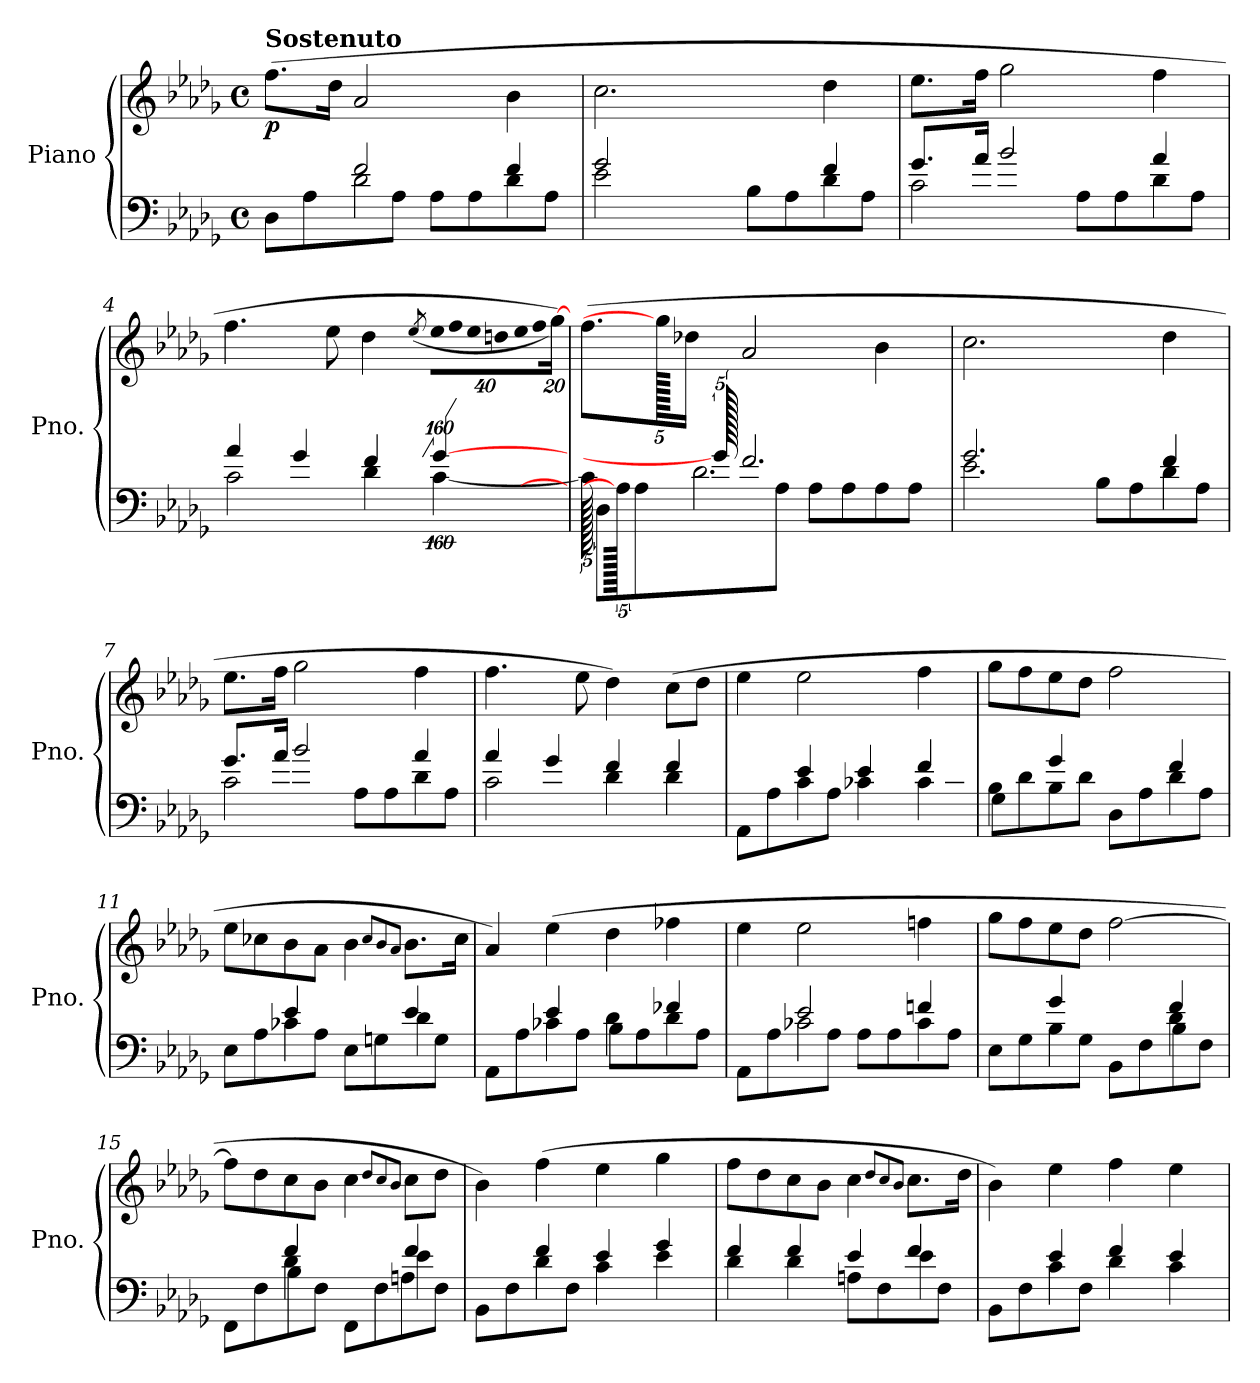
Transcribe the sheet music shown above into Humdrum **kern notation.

**kern	**kern	**dynam
*part1	*part1	*part1
*staff2	*staff1	*staff1/2
*I"Piano	*	*
*I'Pno.	*	*
*clefF4	*clefG2	*
*k[b-e-a-d-g-]	*k[b-e-a-d-g-]	*
*M4/4	*M4/4	*
*met(c)	*met(c)	*
=1	=1	=1
*^	*	*
*	*^	*	*
!	!	!	!LO:TX:a:B:t=Sostenuto	!
!	!	!	!	!LO:DY:b
4ryy	4ryy	8D-\L	(>8.ff\L	p
.	.	8A-\	.	.
.	.	.	16dd-\Jk	.
2f/	2d-\	8A-\yy	2a-/	.
.	.	8A-\J	.	.
.	.	8A-\L	.	.
.	.	8A-\	.	.
4f/	4d-\	8A-\yy	4b-\	.
.	.	8A-\J	.	.
=2	=2	=2	=2	=2
2g-/	2e-\	8A-\Lyy	2.cc\	.
.	.	8A-\	.	.
.	.	8A-\	.	.
.	.	8A-\J	.	.
4ryy	4ryy	8B-\L	.	.
.	.	8A-\	.	.
4f/	4d-\	8A-\yy	4dd-\	.
.	.	8A-\J	.	.
=3	=3	=3	=3	=3
8.g-/L	2c\	8A-\Lyy	8.ee-\L	.
.	.	16A-\L	.	.
16a-/Jk	.	16a-\J	16ff\Jk	.
2b-/	.	8b-\yy	2gg-\	.
.	.	8A-\J	.	.
.	4ryy	8A-\L	.	.
.	.	8A-\	.	.
4a-/	4d-\	8A-\yy	4ff\	.
.	.	8A-\J	.	.
=4	=4	=4	=4	=4
640ryy	640ryy	640ryy	4.ff\	.
4a-/	2c\	8A-\Lyy	.	.
.	.	8A-\	.	.
4g-/	.	8g-\yy	.	.
.	.	.	8ee-\	.
.	.	8A-\J	.	.
.	.	.	4dd-\	.
4f/	4d-\	8A-\Lyy	.	.
.	.	8A-\	.	.
.	.	.	(<8qee-/	.
*	*	*	*Xbrackettup	*
!	!	!	!LO:N:vis=8	!
.	.	.	640%23ee-\L	.
[640%159g-/	[640%159c\	8A-\yy	.	.
!	!	!	!LO:N:vis=8	!
.	.	.	640%23ff\	.
!	!	!	!LO:N:vis=8	!
.	.	.	640%23ee-\	.
!	!	!	!LO:N:vis=8	!
.	.	.	640%23ddn\	.
.	.	[640%79A-\J	.	.
!	!	!	!LO:N:vis=8	!
.	.	.	640%23ee-\	.
!	!	!	!LO:N:vis=8	!
.	.	.	640%23ff\	.
.	.	.	[320%11gg-\J))	.
!!LO:LB:g=z
=5	=5	=5	=5	=5
4ryy	640c\]	8D-\L	(>8.ff\L	.
.	640%159ryy	.	.	.
.	.	640A-\J]	.	.
.	.	8A-\	.	.
.	.	.	640gg-\J]	.
.	.	.	16dd-X\Jk	.
640g-/]	2.d-\	.	.	.
2.f/	.	8A-\yy	2a-/	.
.	.	8A-\J	.	.
.	.	8A-\L	.	.
.	.	8A-\	.	.
.	.	8A-\	4b-\	.
.	.	8A-\J	.	.
.	640ryy	.	.	.
=6	=6	=6	=6	=6
2.g-/	2.e-\	8A-\Lyy	2.cc\	.
.	.	8A-\	.	.
.	.	8A-\	.	.
.	.	8A-\J	.	.
.	.	8B-\L	.	.
.	.	8A-\	.	.
4f/	4d-\	8A-\yy	4dd-\	.
.	.	8A-\J	.	.
=7	=7	=7	=7	=7
8.g-/L	2c\	8A-\Lyy	8.ee-\L	.
.	.	16A-\L	.	.
16a-/Jk	.	16a-\J	16ff\Jk	.
2b-/	.	8b-\yy	2gg-\	.
.	.	8A-\J	.	.
.	4ryy	8A-\L	.	.
.	.	8A-\	.	.
4a-/	4d-\	8A-\yy	4ff\	.
.	.	8A-\J	.	.
=8	=8	=8	=8	=8
4a-/	2c\	8A-\Lyy	4.ff\	.
.	.	8A-\	.	.
4g-/	.	8c\	.	.
.	.	8A-\J	8ee-\	.
4f/	4d-\	8A-\Lyy	4dd-\)	.
.	.	8A-\	.	.
4f/	4d-\	8A-\yy	(>8cc\L	.
.	.	8A-\J	8dd-\J	.
=9	=9	=9	=9	=9
4ryy	4ryy	8AA-\L	4ee-\	.
.	.	8A-\	.	.
4e-/	4c\	8c\yy	2ee-\	.
.	.	8A-\J	.	.
4e-/	4c-X\	8A-\Lyy	.	.
.	.	8A-\	.	.
4f/	4c-\	8D-\	4ff\	.
.	.	8d-\J	.	.
!!LO:LB:g=z
=10	=10	=10	=10	=10
4ryy	4B-\	8G-\L	8gg-\L	.
.	.	8d-\	8ff\	.
4g-/	2ryy	8B-\	8ee-\	.
.	.	8d-\J	8dd-\J	.
4ryy	.	8D-\L	2ff\	.
.	.	8A-\	.	.
4f/	4d-\	8A-\yy	.	.
.	.	8A-\J	.	.
=11	=11	=11	=11	=11
4ryy	4ryy	8E-\L	8ee-\L	.
.	.	8A-\	8cc-X\	.
4e-/	4c-X\	8A-\yy	8b-\	.
.	.	8A-\J	8a-\J	.
4ryy	4ryy	8E-\L	4b-\	.
.	.	8Gn\	.	.
.	.	.	8qcc-/L	.
.	.	.	8qb-/	.
.	.	.	8qa-/J	.
4e-/	4d-\	8d-\yy	8.b-\L	.
.	.	8G\J	.	.
.	.	.	16cc-\Jk	.
=12	=12	=12	=12	=12
4ryy	4ryy	8AA-\L	4a-/)	.
.	.	8A-\	.	.
4e-/	4c-X\	8A-\yy	(>4ee-\	.
.	.	8A-\J	.	.
4ryy	4d-\	8B-\L	4dd-\	.
.	.	8A-\	.	.
4f-X/	4d-\	8B-\yy	4ff-X\	.
.	.	8A-\J	.	.
=13	=13	=13	=13	=13
4ryy	4ryy	8AA-\L	4ee-\	.
.	.	8A-\	.	.
2e-/	2c-X\	8A-\yy	2ee-\	.
.	.	8A-\J	.	.
.	.	8A-\L	.	.
.	.	8A-\	.	.
4fn/	4c-\	8A-\yy	4ffn\	.
.	.	8A-\J	.	.
=14	=14	=14	=14	=14
4ryy	4ryy	8E-\L	8gg-\L	.
.	.	8G-\	8ff\	.
4g-/	4B-\	8G-\yy	8ee-\	.
.	.	8G-\J	8dd-\J	.
4ryy	4ryy	8BB-\L	[2ff\	.
.	.	8F\	.	.
4f/	4d-\	8B-\	.	.
.	.	8F\J	.	.
!!LO:LB:g=z
=15	=15	=15	=15	=15
4ryy	4ryy	8FF\L	8ff\L]	.
.	.	8F\	8dd-\	.
4f/	4d-\	8B-\	8cc\	.
.	.	8F\J	8b-\J	.
4ryy	4ryy	8FF\L	4cc\	.
.	.	8F\	.	.
.	.	.	8qdd-/L	.
.	.	.	8qcc/	.
.	.	.	8qb-/J	.
4f/	4e-\	8An\	8cc\L	.
.	.	8F\J	8dd-\J	.
=16	=16	=16	=16	=16
4ryy	4ryy	8BB-\L	4b-\)	.
.	.	8F\	.	.
4f/	4d-\	8F\yy	(>4ff\	.
.	.	8F\J	.	.
4e-/	4c\	8F\Lyy	4ee-\	.
.	.	8F\	.	.
4g-/	4e-\	8F\yy	4gg-\	.
.	.	8F\J	.	.
=17	=17	=17	=17	=17
4f/	4d-\	8B-\Lyy	8ff\L	.
.	.	8F\	8dd-\	.
4f/	4d-\	8B-\	8cc\	.
.	.	8F\J	8b-\J	.
4e-/	4ryy	8An\L	4cc\	.
.	.	8F\	.	.
.	.	.	8qdd-/L	.
.	.	.	8qcc/	.
.	.	.	8qb-/J	.
4f/	4e-\	8A\yy	8.cc\L	.
.	.	8F\J	.	.
.	.	.	16dd-\Jk	.
=18	=18	=18	=18	=18
4ryy	4ryy	8BB-\L	4b-\)	.
.	.	8F\	.	.
4e-/	4c\	8F\yy	4ee-\	.
.	.	8F\J	.	.
4f/	4d-\	8F\Lyy	4ff\	.
.	.	8F\	.	.
4e-/	4c\	8F\yy	4ee-\	.
.	.	8F\J	.	.
*v	*v	*v	*	*
=	=	=
*-	*-	*-
